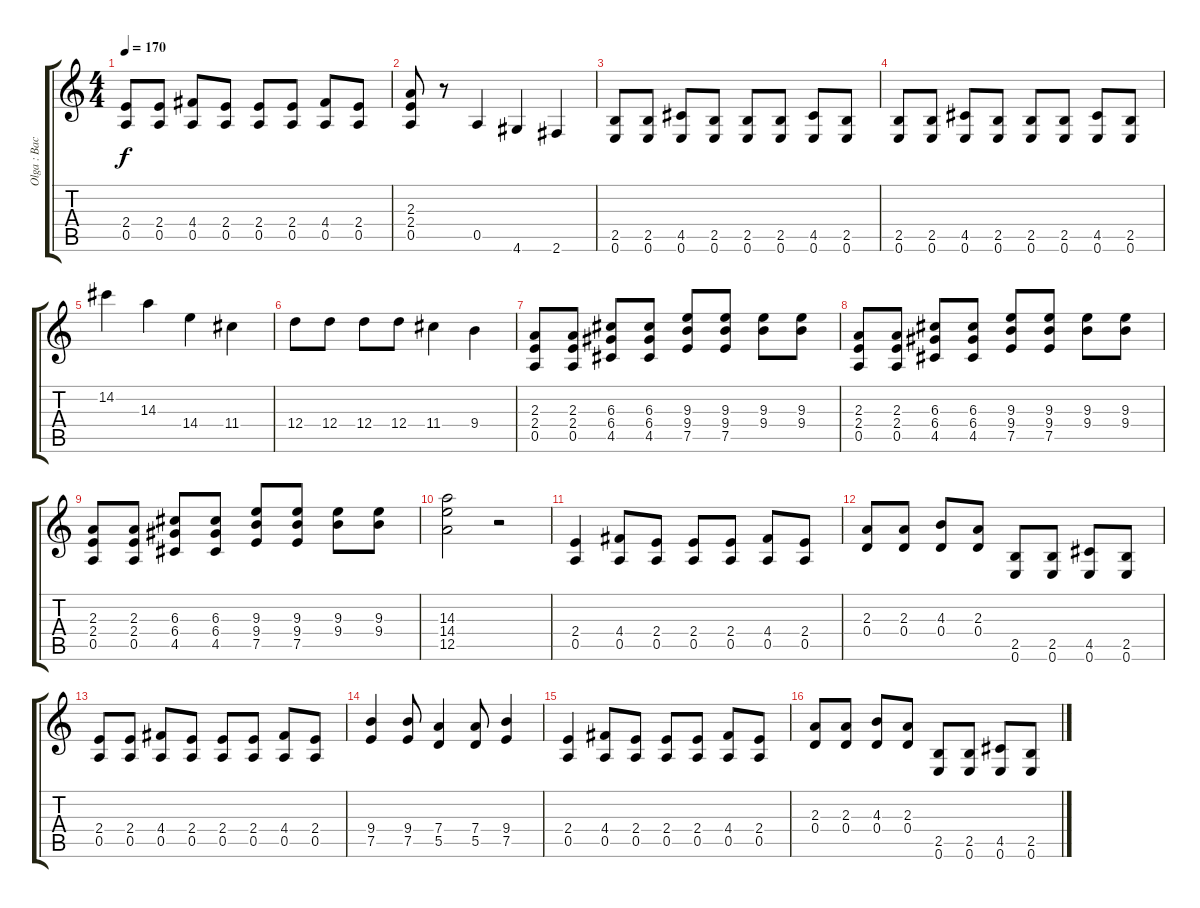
\track ("Olga : Backup Guitar" "Olga : Bac") {instrument overdrivenguitar}
\staff {score tabs}
\tuning (E4 B3 G3 D3 A2 E2) {hide}
\ts (4 4)
\tempo 170
\clef g2
\ks c
(2.4 0.5).8{dy f instrument electricguitarmuted} (2.4 0.5).8 (4.4 0.5).8 (2.4 0.5).8 (2.4 0.5).8 (2.4 0.5).8 (4.4 0.5).8 (2.4 0.5).8 |
(2.3 2.4 0.5).8{instrument overdrivenguitar} r.8 0.5.4 4.6.4 2.6.4 |
(2.5 0.6).8{instrument electricguitarmuted} (2.5 0.6).8 (4.5 0.6).8 (2.5 0.6).8 (2.5 0.6).8 (2.5 0.6).8 (4.5 0.6).8 (2.5 0.6).8 |
(2.5 0.6).8{instrument electricguitarmuted} (2.5 0.6).8 (4.5 0.6).8 (2.5 0.6).8 (2.5 0.6).8 (2.5 0.6).8 (4.5 0.6).8 (2.5 0.6).8 |
14.2.4{instrument overdrivenguitar} 14.3.4 14.4.4 11.4.4 |
12.4.8 12.4.8 12.4.8 12.4.8 11.4.4 9.4.4 |
(2.3 2.4 0.5).8{instrument electricguitarmuted} (2.3 2.4 0.5).8 (6.3 6.4 4.5).8 (6.3 6.4 4.5).8 (9.3 9.4 7.5).8 (9.3 9.4 7.5).8 (9.3 9.4).8 (9.3 9.4).8 |
(2.3 2.4 0.5).8{instrument electricguitarmuted} (2.3 2.4 0.5).8 (6.3 6.4 4.5).8 (6.3 6.4 4.5).8 (9.3 9.4 7.5).8 (9.3 9.4 7.5).8 (9.3 9.4).8 (9.3 9.4).8 |
(2.3 2.4 0.5).8{instrument electricguitarmuted} (2.3 2.4 0.5).8 (6.3 6.4 4.5).8 (6.3 6.4 4.5).8 (9.3 9.4 7.5).8 (9.3 9.4 7.5).8 (9.3 9.4).8 (9.3 9.4).8 |
(14.3 14.4 12.5).2{instrument overdrivenguitar} r.2 |
(2.4 0.5).4 (4.4 0.5).8{instrument electricguitarmuted} (2.4 0.5).8 (2.4 0.5).8 (2.4 0.5).8 (4.4 0.5).8 (2.4 0.5).8 |
(2.3 0.4).8{instrument electricguitarmuted} (2.3 0.4).8 (4.3 0.4).8 (2.3 0.4).8 (2.5 0.6).8 (2.5 0.6).8 (4.5 0.6).8 (2.5 0.6).8 |
(2.4 0.5).8{instrument electricguitarmuted} (2.4 0.5).8 (4.4 0.5).8 (2.4 0.5).8 (2.4 0.5).8 (2.4 0.5).8 (4.4 0.5).8 (2.4 0.5).8 |
(9.4 7.5).4{instrument overdrivenguitar} (9.4 7.5).8 (7.4 5.5).4 (7.4 5.5).8 (9.4 7.5).4 |
(2.4 0.5).4 (4.4 0.5).8{instrument electricguitarmuted} (2.4 0.5).8 (2.4 0.5).8 (2.4 0.5).8 (4.4 0.5).8 (2.4 0.5).8 |
(2.3 0.4).8{instrument electricguitarmuted} (2.3 0.4).8 (4.3 0.4).8 (2.3 0.4).8 (2.5 0.6).8 (2.5 0.6).8 (4.5 0.6).8 (2.5 0.6).8
